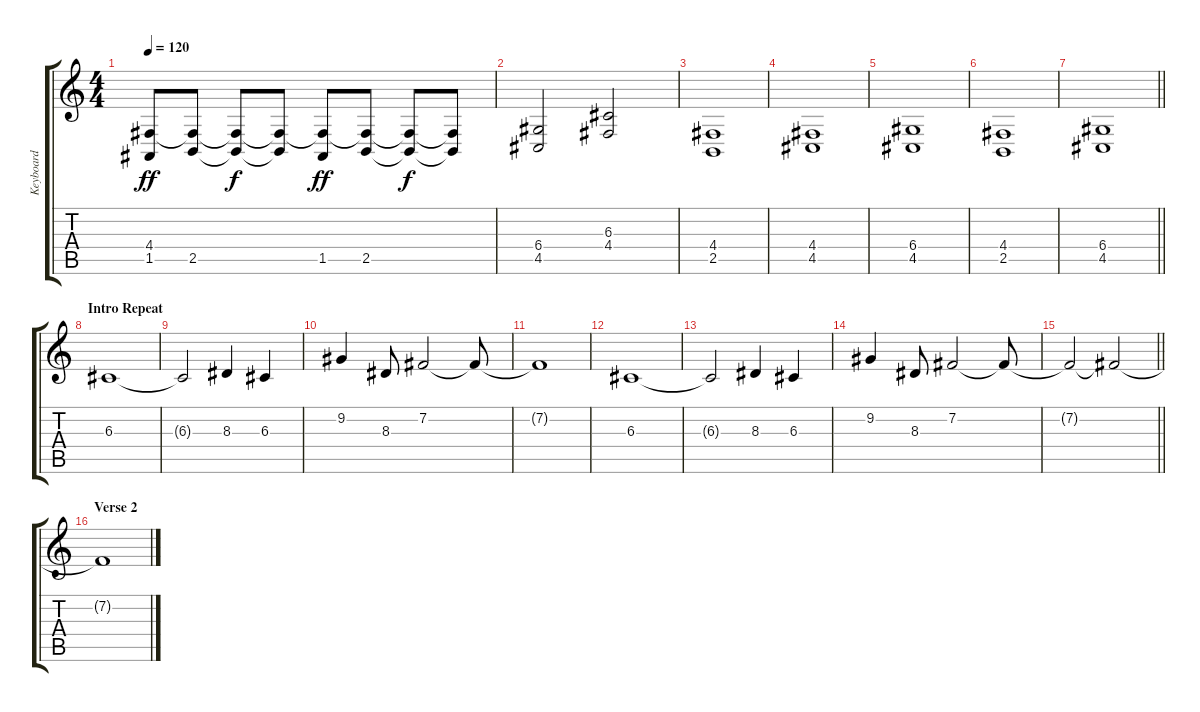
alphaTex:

\track ("Keyboard" "Keyboard") {instrument lead2sawtooth}
\staff {score tabs}
\tuning (E4 B3 G3 D3 A2 E2) {hide}
\ts (4 4)
\tempo 120
\clef g2
\ks c
(4.4{t} 1.5).8{dy ff} (4.4{t} 2.5).8 (4.4{t} 2.5{t}).8{dy f} (4.4{t} 2.5{t}).8 (4.4{t} 1.5).8{dy ff} (4.4{t} 2.5).8 (4.4{t} 2.5{t}).8{dy f} (4.4{t} 2.5{t}).8 |
(6.4 4.5).2 (6.3 4.4).2 |
(4.4 2.5).1 |
(4.4 4.5).1 |
(6.4 4.5).1 |
(4.4 2.5).1 |
\barLineRight lightlight
(6.4 4.5).1 |
\section ("" "Intro Repeat")
6.3.1{volume 15} |
6.3{t}.2 8.3.4 6.3.4 |
9.2.4 8.3.8 7.2.2 7.2{t}.8 |
7.2{t}.1 |
6.3.1 |
6.3{t}.2 8.3.4 6.3.4 |
9.2.4 8.3.8 7.2.2 7.2{t}.8 |
\barLineRight lightlight
7.2{t}.2 7.2{t}.2{volume 0} |
\section ("" "Verse 2")
7.2{t}.1
